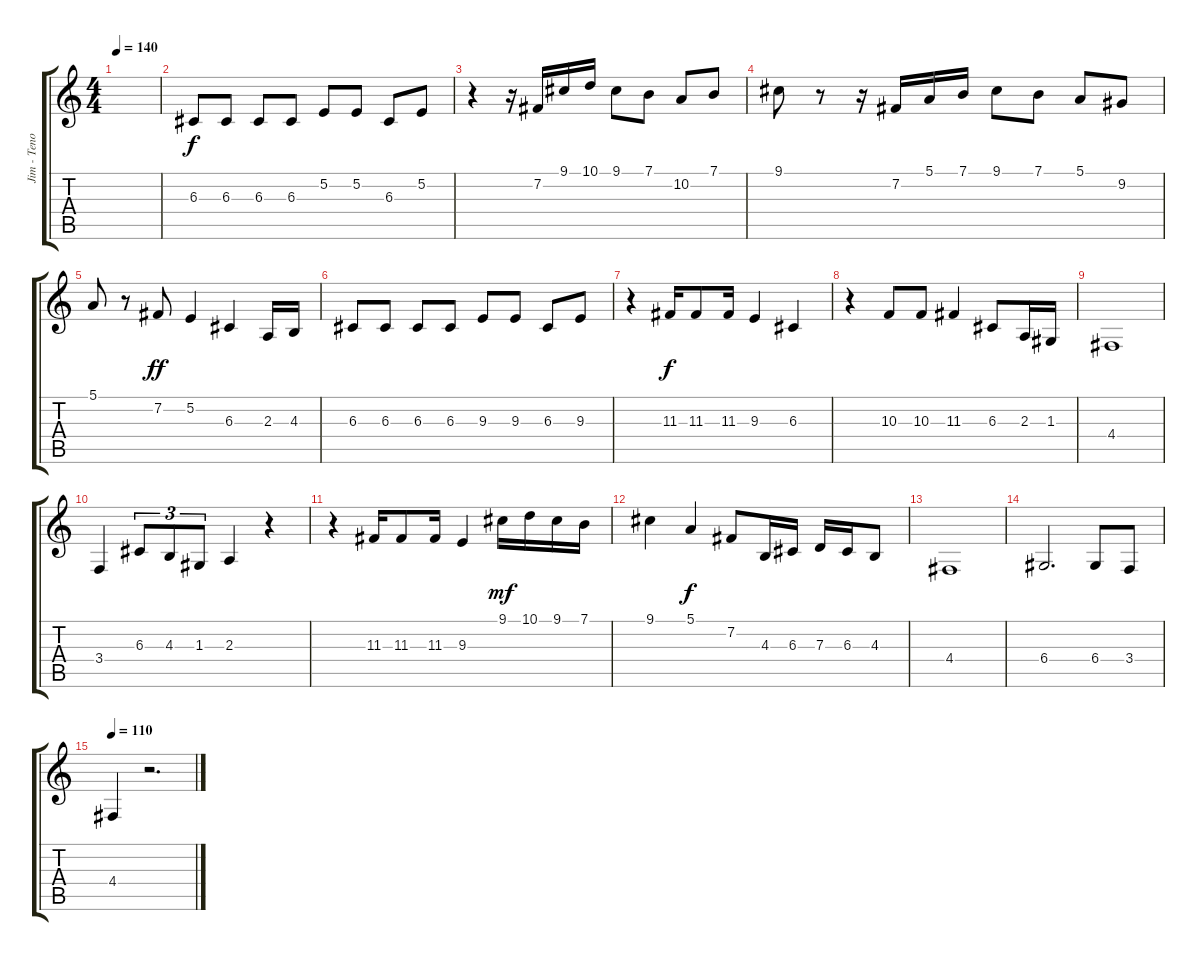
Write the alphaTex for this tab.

\track ("Jim - Tenor Sax" "Jim - Teno") {instrument tenorsax}
\staff {score tabs}
\tuning (E4 B3 G3 D3 A2 E2) {hide}
\ts (4 4)
\tempo 140
\clef g2
\ks c
|
6.3.8 6.3.8 6.3.8 6.3.8 5.2.8 5.2.8 6.3.8 5.2.8 |
r.4 r.16 7.2.16 9.1.16 10.1.16 9.1.8 7.1.8 10.2.8 7.1.8 |
9.1.8 r.8 r.16 7.2.16 5.1.16 7.1.16 9.1.8 7.1.8 5.1.8 9.2.8 |
5.1.8 r.8 7.2.8{dy ff} 5.2.4 6.3.4 2.3.16 4.3.16 |
6.3.8 6.3.8 6.3.8 6.3.8 9.3.8 9.3.8 6.3.8 9.3.8 |
r.4 11.3.16{dy f} 11.3.8 11.3.16 9.3.4 6.3.4 |
r.4 10.3.8 10.3.8 11.3.4 6.3.8 2.3.16 1.3.16 |
4.4.1 |
3.4.4 6.3.8{tu (3 2)} 4.3.8{tu (3 2)} 1.3.8{tu (3 2)} 2.3.4 r.4 |
r.4 11.3.16 11.3.8 11.3.16 9.3.4 9.1.16{dy mf} 10.1.16 9.1.16 7.1.16 |
9.1.4 5.1.4{dy f} 7.2.8 4.3.16 6.3.16 7.3.16 6.3.16 4.3.8 |
4.4.1 |
6.4.2{d} 6.4.8 3.4.8 |
\tempo 110
4.4.4 r.2{d}
